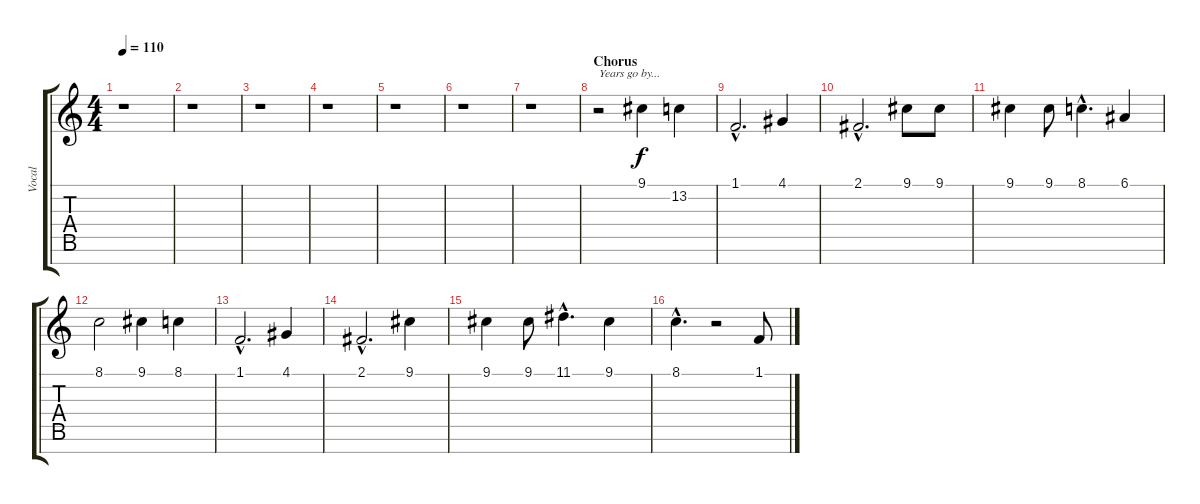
\track ("Vocal" "Vocal") {instrument altosax}
\staff {score tabs}
\tuning (E4 B3 G3 D3 A2 E2 B1) {hide}
\ts (4 4)
\tempo 110
\clef g2
\ks c
r.1{dy f} |
r.1 |
r.1 |
r.1 |
r.1 |
r.1 |
r.1 |
\section ("" "Chorus")
r.2{txt "Years go by..."} 9.1.4 13.2.4 |
1.1{hac}.2{d} 4.1.4 |
2.1{hac}.2{d} 9.1.8 9.1.8 |
9.1.4 9.1.8 8.1{hac}.4{d} 6.1.4 |
8.1.2 9.1.4 8.1.4 |
1.1{hac}.2{d} 4.1.4 |
2.1{hac}.2{d} 9.1.4 |
9.1.4 9.1.8 11.1{hac}.4{d} 9.1.4 |
8.1{hac}.4{d} r.2 1.1.8
